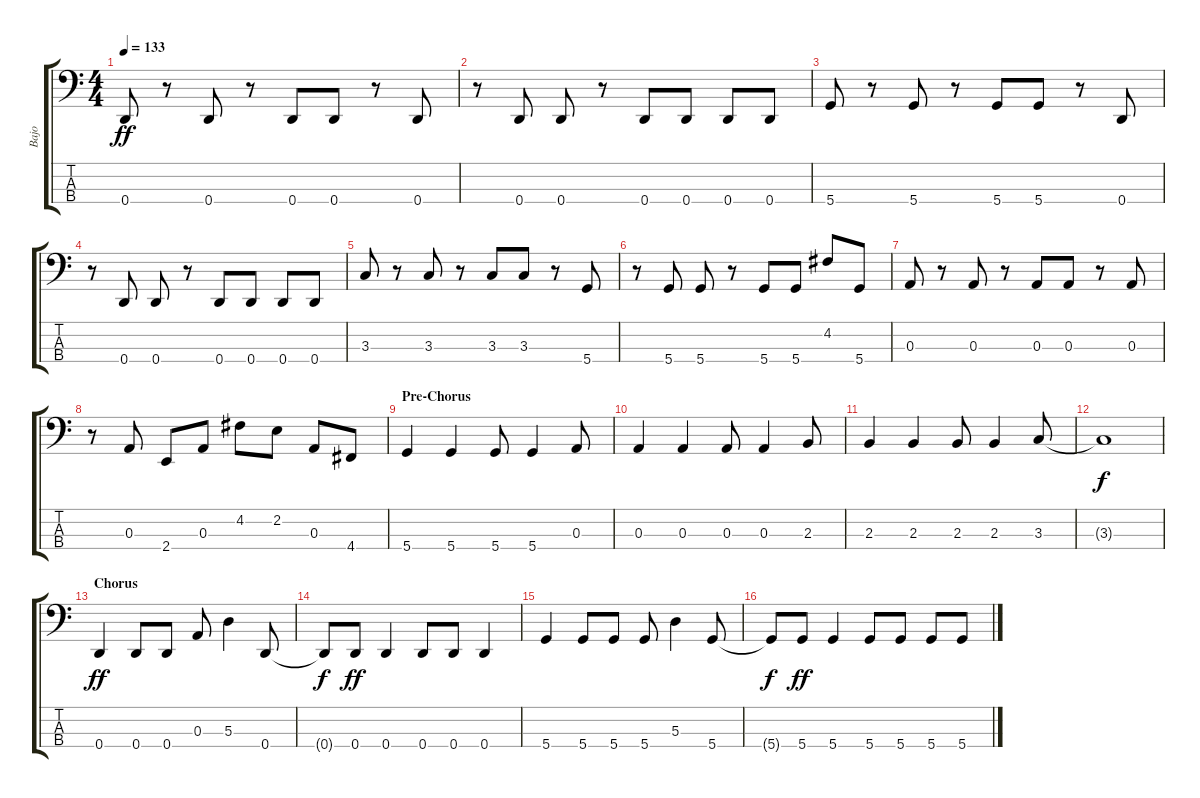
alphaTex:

\track ("Bajo" "Bajo") {instrument electricbassfinger}
\staff {score tabs}
\tuning (G2 D2 A1 D1) {hide}
\ts (4 4)
\tempo 133
\clef f4
\ks c
0.4.8{dy ff} r.8 0.4.8 r.8 0.4.8 0.4.8 r.8 0.4.8 |
r.8 0.4.8 0.4.8 r.8 0.4.8 0.4.8 0.4.8 0.4.8 |
5.4.8 r.8 5.4.8 r.8 5.4.8 5.4.8 r.8 0.4.8 |
r.8 0.4.8 0.4.8 r.8 0.4.8 0.4.8 0.4.8 0.4.8 |
3.3.8 r.8 3.3.8 r.8 3.3.8 3.3.8 r.8 5.4.8 |
r.8 5.4.8 5.4.8 r.8 5.4.8 5.4.8 4.2.8 5.4.8 |
0.3.8 r.8 0.3.8 r.8 0.3.8 0.3.8 r.8 0.3.8 |
r.8 0.3.8 2.4.8 0.3.8 4.2.8 2.2.8 0.3.8 4.4.8 |
\section ("" "Pre-Chorus")
5.4.4 5.4.4 5.4.8 5.4.4 0.3.8 |
0.3.4 0.3.4 0.3.8 0.3.4 2.3.8 |
2.3.4 2.3.4 2.3.8 2.3.4 3.3.8 |
3.3{t}.1{dy f} |
\section ("" "Chorus")
0.4.4{dy ff} 0.4.8 0.4.8 0.3.8 5.3.4 0.4.8 |
0.4{t}.8{dy f} 0.4.8{dy ff} 0.4.4 0.4.8 0.4.8 0.4.4 |
5.4.4 5.4.8 5.4.8 5.4.8 5.3.4 5.4.8 |
5.4{t}.8{dy f} 5.4.8{dy ff} 5.4.4 5.4.8 5.4.8 5.4.8 5.4.8
